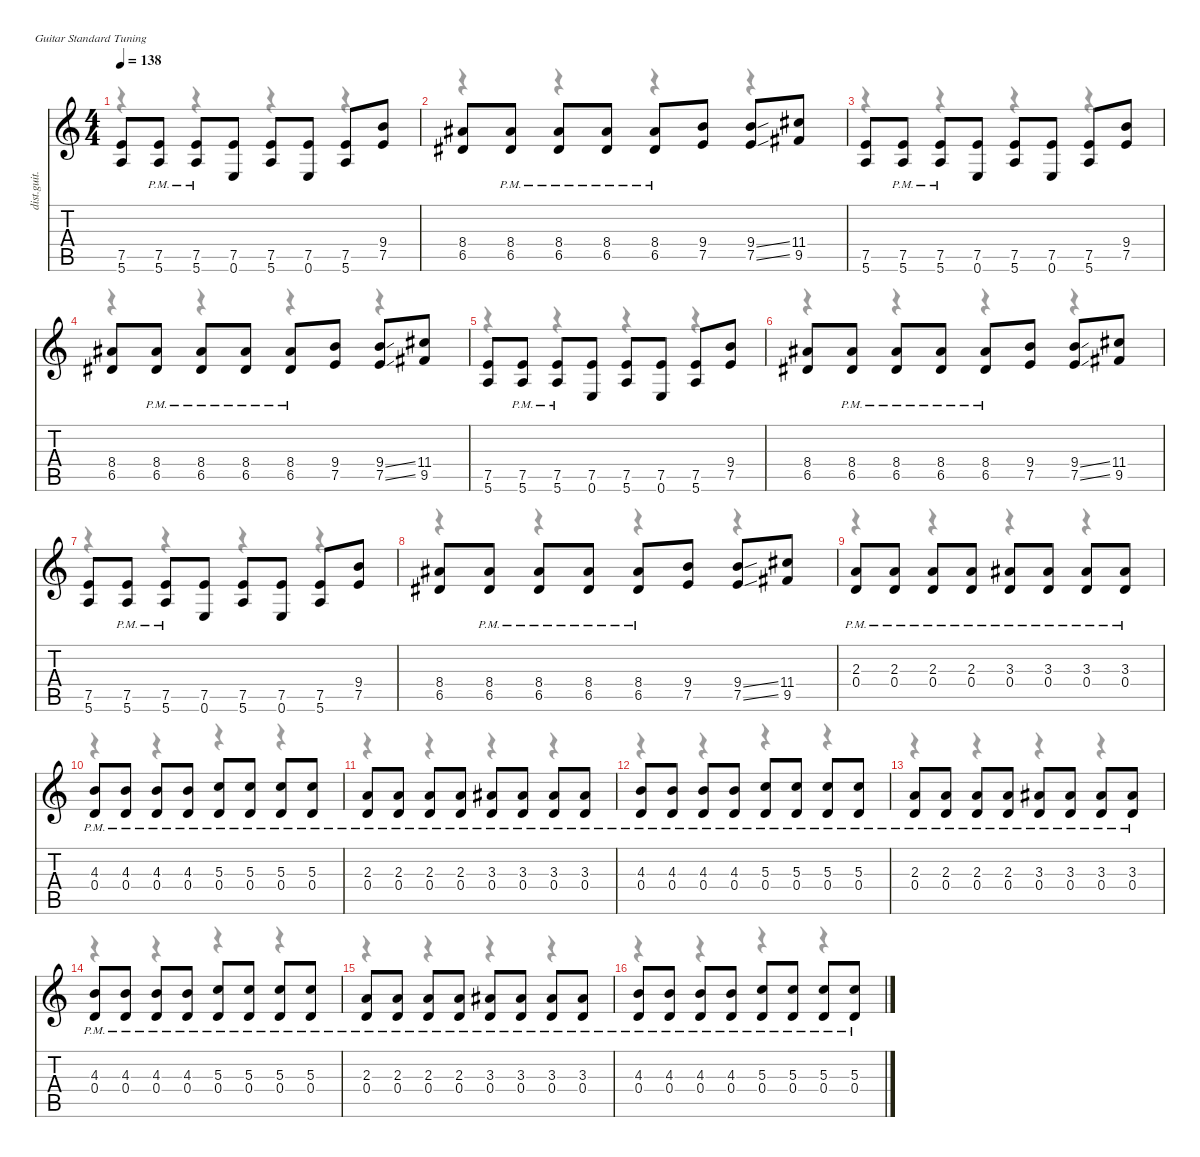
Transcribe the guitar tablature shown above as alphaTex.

\defaultSystemsLayout 4
\hideDynamics
\bracketExtendMode nobrackets
\track ("James Hetfield ( Rhythm )" "dist.guit.") {instrument distortionguitar}
\staff {score tabs}
\tuning (E4 B3 G3 D3 A2 E2)
\voice
\ts (4 4)
\tempo 138
\clef g2
\ks c
(7.5 5.6).8{dy f} (7.5{pm} 5.6{pm}).8 (7.5{pm} 5.6{pm}).8 (7.5 0.6).8 (7.5 5.6).8 (7.5 0.6).8 (7.5 5.6).8 (9.4 7.5).8 |
(8.4{acc #} 6.5{acc #}).8 (8.4{pm acc #} 6.5{pm acc #}).8 (8.4{pm acc #} 6.5{pm acc #}).8 (8.4{pm acc #} 6.5{pm acc #}).8 (8.4{pm acc #} 6.5{pm acc #}).8 (9.4 7.5).8 (9.4{ss} 7.5{ss}).8 (11.4{acc #} 9.5{acc #}).8 |
(7.5 5.6).8 (7.5{pm} 5.6{pm}).8 (7.5{pm} 5.6{pm}).8 (7.5 0.6).8 (7.5 5.6).8 (7.5 0.6).8 (7.5 5.6).8 (9.4 7.5).8 |
(8.4{acc #} 6.5{acc #}).8 (8.4{pm acc #} 6.5{pm acc #}).8 (8.4{pm acc #} 6.5{pm acc #}).8 (8.4{pm acc #} 6.5{pm acc #}).8 (8.4{pm acc #} 6.5{pm acc #}).8 (9.4 7.5).8 (9.4{ss} 7.5{ss}).8 (11.4{acc #} 9.5{acc #}).8 |
(7.5 5.6).8 (7.5{pm} 5.6{pm}).8 (7.5{pm} 5.6{pm}).8 (7.5 0.6).8 (7.5 5.6).8 (7.5 0.6).8 (7.5 5.6).8 (9.4 7.5).8 |
(8.4{acc #} 6.5{acc #}).8 (8.4{pm acc #} 6.5{pm acc #}).8 (8.4{pm acc #} 6.5{pm acc #}).8 (8.4{pm acc #} 6.5{pm acc #}).8 (8.4{pm acc #} 6.5{pm acc #}).8 (9.4 7.5).8 (9.4{ss} 7.5{ss}).8 (11.4{acc #} 9.5{acc #}).8 |
(7.5 5.6).8 (7.5{pm} 5.6{pm}).8 (7.5{pm} 5.6{pm}).8 (7.5 0.6).8 (7.5 5.6).8 (7.5 0.6).8 (7.5 5.6).8 (9.4 7.5).8 |
(8.4{acc #} 6.5{acc #}).8 (8.4{pm acc #} 6.5{pm acc #}).8 (8.4{pm acc #} 6.5{pm acc #}).8 (8.4{pm acc #} 6.5{pm acc #}).8 (8.4{pm acc #} 6.5{pm acc #}).8 (9.4 7.5).8 (9.4{ss} 7.5{ss}).8 (11.4{acc #} 9.5{acc #}).8 |
(2.3{pm} 0.4{pm}).8 (2.3{pm} 0.4{pm}).8 (2.3{pm} 0.4{pm}).8 (2.3{pm} 0.4{pm}).8 (3.3{pm acc #} 0.4{pm}).8 (3.3{pm acc #} 0.4{pm}).8 (3.3{pm acc #} 0.4{pm}).8 (3.3{pm acc #} 0.4{pm}).8 |
(4.3{pm} 0.4{pm}).8 (4.3{pm} 0.4{pm}).8 (4.3{pm} 0.4{pm}).8 (4.3{pm} 0.4{pm}).8 (5.3{pm} 0.4{pm}).8 (5.3{pm} 0.4{pm}).8 (5.3{pm} 0.4{pm}).8 (5.3{pm} 0.4{pm}).8 |
(2.3{pm} 0.4{pm}).8 (2.3{pm} 0.4{pm}).8 (2.3{pm} 0.4{pm}).8 (2.3{pm} 0.4{pm}).8 (3.3{pm acc #} 0.4{pm}).8 (3.3{pm acc #} 0.4{pm}).8 (3.3{pm acc #} 0.4{pm}).8 (3.3{pm acc #} 0.4{pm}).8 |
(4.3{pm} 0.4{pm}).8 (4.3{pm} 0.4{pm}).8 (4.3{pm} 0.4{pm}).8 (4.3{pm} 0.4{pm}).8 (5.3{pm} 0.4{pm}).8 (5.3{pm} 0.4{pm}).8 (5.3{pm} 0.4{pm}).8 (5.3{pm} 0.4{pm}).8 |
(2.3{pm} 0.4{pm}).8 (2.3{pm} 0.4{pm}).8 (2.3{pm} 0.4{pm}).8 (2.3{pm} 0.4{pm}).8 (3.3{pm acc #} 0.4{pm}).8 (3.3{pm acc #} 0.4{pm}).8 (3.3{pm acc #} 0.4{pm}).8 (3.3{pm acc #} 0.4{pm}).8 |
(4.3{pm} 0.4{pm}).8 (4.3{pm} 0.4{pm}).8 (4.3{pm} 0.4{pm}).8 (4.3{pm} 0.4{pm}).8 (5.3{pm} 0.4{pm}).8 (5.3{pm} 0.4{pm}).8 (5.3{pm} 0.4{pm}).8 (5.3{pm} 0.4{pm}).8 |
(2.3{pm} 0.4{pm}).8 (2.3{pm} 0.4{pm}).8 (2.3{pm} 0.4{pm}).8 (2.3{pm} 0.4{pm}).8 (3.3{pm acc #} 0.4{pm}).8 (3.3{pm acc #} 0.4{pm}).8 (3.3{pm acc #} 0.4{pm}).8 (3.3{pm acc #} 0.4{pm}).8 |
(4.3{pm} 0.4{pm}).8 (4.3{pm} 0.4{pm}).8 (4.3{pm} 0.4{pm}).8 (4.3{pm} 0.4{pm}).8 (5.3{pm} 0.4{pm}).8 (5.3{pm} 0.4{pm}).8 (5.3{pm} 0.4{pm}).8 (5.3{pm} 0.4{pm}).8
\voice
\clef g2
\ottava regular
\simile none
\ks c
r.4{dy mf} r.4 r.4 r.4 |
r.4 r.4 r.4 r.4 |
r.4 r.4 r.4 r.4 |
r.4 r.4 r.4 r.4 |
r.4 r.4 r.4 r.4 |
r.4 r.4 r.4 r.4 |
r.4 r.4 r.4 r.4 |
r.4 r.4 r.4 r.4 |
r.4 r.4 r.4 r.4 |
r.4 r.4 r.4 r.4 |
r.4 r.4 r.4 r.4 |
r.4 r.4 r.4 r.4 |
r.4 r.4 r.4 r.4 |
r.4 r.4 r.4 r.4 |
r.4 r.4 r.4 r.4 |
r.4 r.4 r.4 r.4
